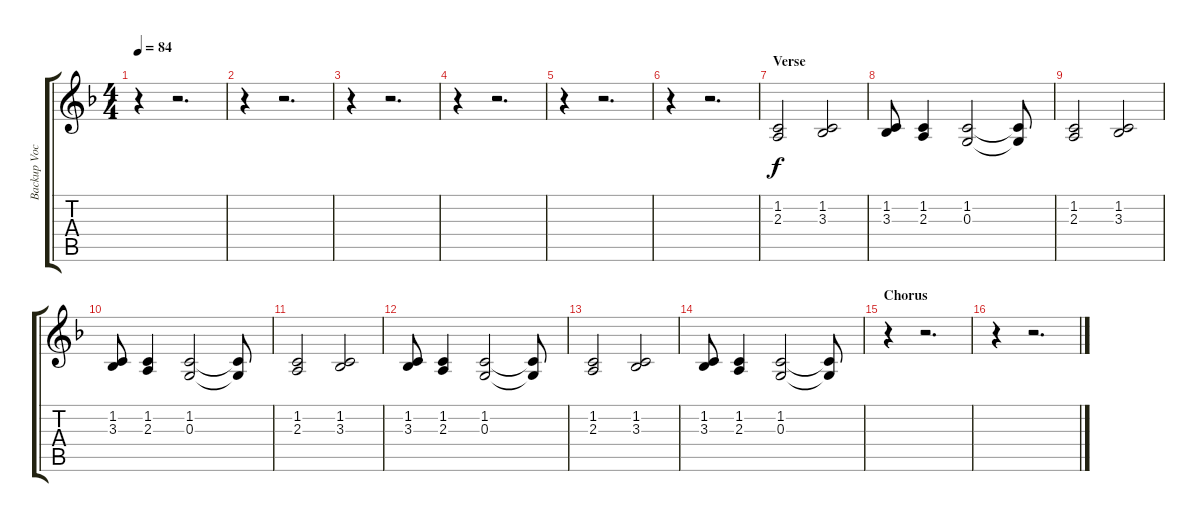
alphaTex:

\track ("Backup Vocals" "Backup Voc") {instrument choiraahs}
\staff {score tabs}
\tuning (E4 B3 G3 D3 A2 E2) {hide}
\ts (4 4)
\tempo 84
\clef g2
\ks f
r.4{dy f} r.2{d} |
r.4 r.2{d} |
r.4 r.2{d} |
r.4 r.2{d} |
r.4 r.2{d} |
r.4 r.2{d} |
\section ("" "Verse")
(1.2 2.3).2 (1.2 3.3).2 |
(1.2 3.3).8 (1.2 2.3).4 (1.2 0.3).2 (1.2{t} 0.3{t}).8 |
(1.2 2.3).2 (1.2 3.3).2 |
(1.2 3.3).8 (1.2 2.3).4 (1.2 0.3).2 (1.2{t} 0.3{t}).8 |
(1.2 2.3).2 (1.2 3.3).2 |
(1.2 3.3).8 (1.2 2.3).4 (1.2 0.3).2 (1.2{t} 0.3{t}).8 |
(1.2 2.3).2 (1.2 3.3).2 |
(1.2 3.3).8 (1.2 2.3).4 (1.2 0.3).2 (1.2{t} 0.3{t}).8 |
\section ("" "Chorus")
r.4 r.2{d} |
r.4 r.2{d}
